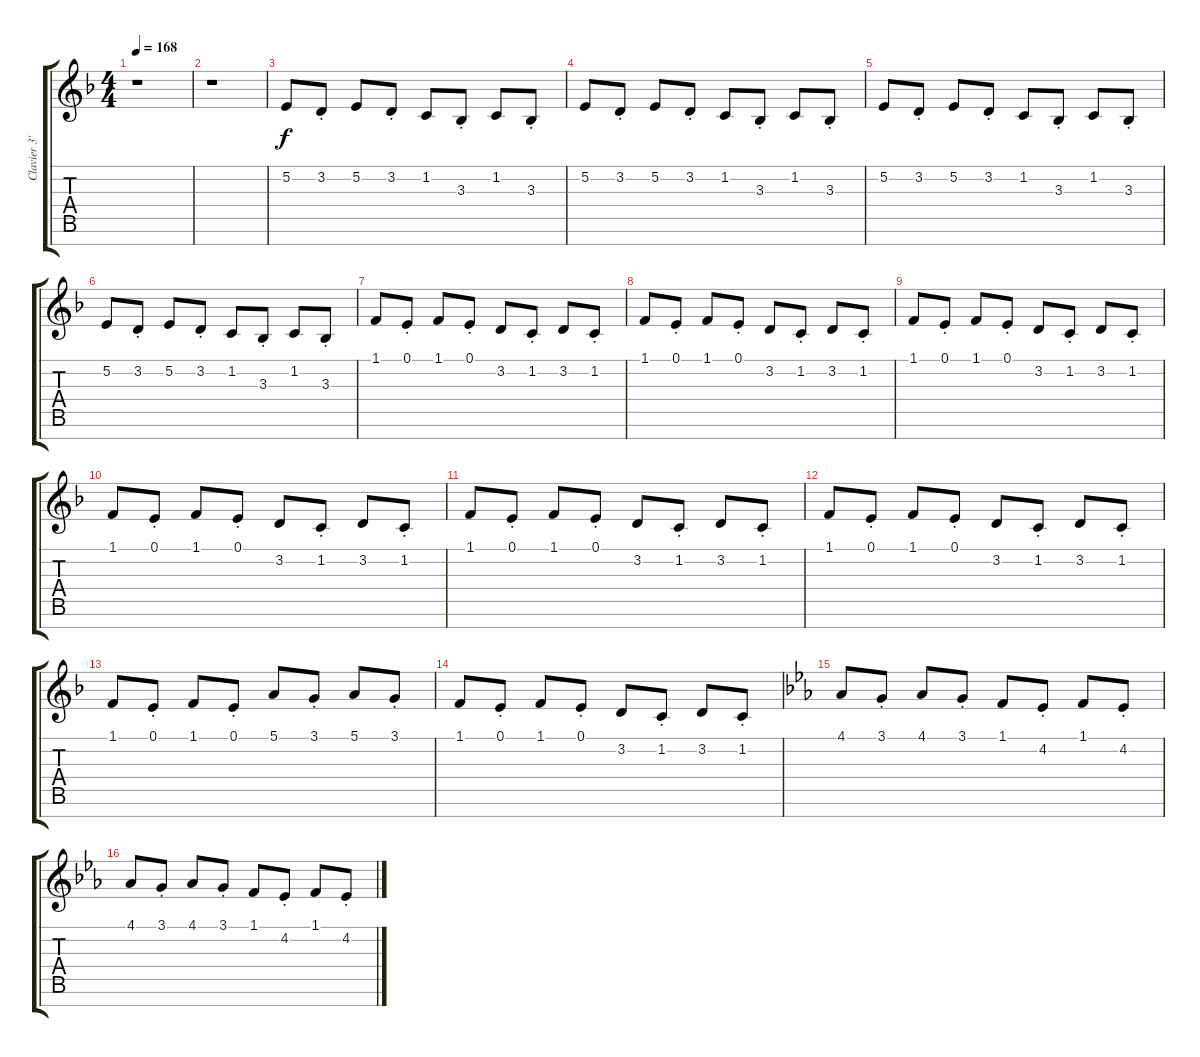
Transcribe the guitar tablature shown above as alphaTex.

\track ("Clavier 3'" "Clavier 3'") {instrument stringensemble1}
\staff {score tabs}
\tuning (E4 B3 G3 D3 A2 E2 B1) {hide}
\ts (4 4)
\tempo 168
\clef g2
\ks f
r.1{dy f} |
r.1 |
5.2.8 3.2{st}.8 5.2.8 3.2{st}.8 1.2.8 3.3{st}.8 1.2.8 3.3{st}.8 |
5.2.8 3.2{st}.8 5.2.8 3.2{st}.8 1.2.8 3.3{st}.8 1.2.8 3.3{st}.8 |
5.2.8 3.2{st}.8 5.2.8 3.2{st}.8 1.2.8 3.3{st}.8 1.2.8 3.3{st}.8 |
5.2.8 3.2{st}.8 5.2.8 3.2{st}.8 1.2.8 3.3{st}.8 1.2.8 3.3{st}.8 |
1.1.8 0.1{st}.8 1.1.8 0.1{st}.8 3.2.8 1.2{st}.8 3.2.8 1.2{st}.8 |
1.1.8 0.1{st}.8 1.1.8 0.1{st}.8 3.2.8 1.2{st}.8 3.2.8 1.2{st}.8 |
1.1.8 0.1{st}.8 1.1.8 0.1{st}.8 3.2.8 1.2{st}.8 3.2.8 1.2{st}.8 |
1.1.8 0.1{st}.8 1.1.8 0.1{st}.8 3.2.8 1.2{st}.8 3.2.8 1.2{st}.8 |
1.1.8 0.1{st}.8 1.1.8 0.1{st}.8 3.2.8 1.2{st}.8 3.2.8 1.2{st}.8 |
1.1.8 0.1{st}.8 1.1.8 0.1{st}.8 3.2.8 1.2{st}.8 3.2.8 1.2{st}.8 |
1.1.8 0.1{st}.8 1.1.8 0.1{st}.8 5.1.8 3.1{st}.8 5.1.8 3.1{st}.8 |
1.1.8 0.1{st}.8 1.1.8 0.1{st}.8 3.2.8 1.2{st}.8 3.2.8 1.2{st}.8 |
\ks eb
4.1.8 3.1{st}.8 4.1.8 3.1{st}.8 1.1.8 4.2{st}.8 1.1.8 4.2{st}.8 |
4.1.8 3.1{st}.8 4.1.8 3.1{st}.8 1.1.8 4.2{st}.8 1.1.8 4.2{st}.8
